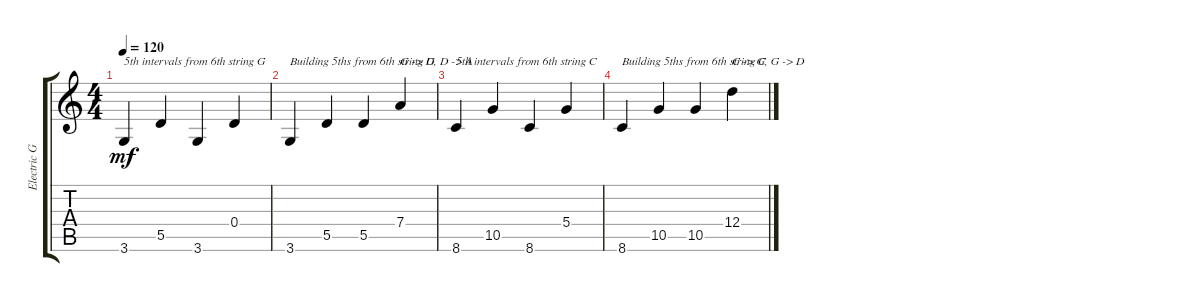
\track ("Electric Guitar" "Electric G") {instrument electricguitarclean}
\staff {score tabs}
\tuning (E4 B3 G3 D3 A2 E2) {hide}
\ts (4 4)
\tempo 120
\clef g2
\ks c
3.6.4{txt "5th intervals from 6th string G" dy mf instrument electricguitarclean} 5.5.4 3.6.4 0.4.4 |
3.6.4{txt "Building 5ths from 6th string G"} 5.5.4 5.5.4 7.4.4{txt "G -> D, D -> A"} |
8.6.4{txt "5th intervals from 6th string C"} 10.5.4 8.6.4 5.4.4 |
8.6.4{txt "Building 5ths from 6th string C"} 10.5.4 10.5.4 12.4.4{txt "C -> G, G -> D"}
